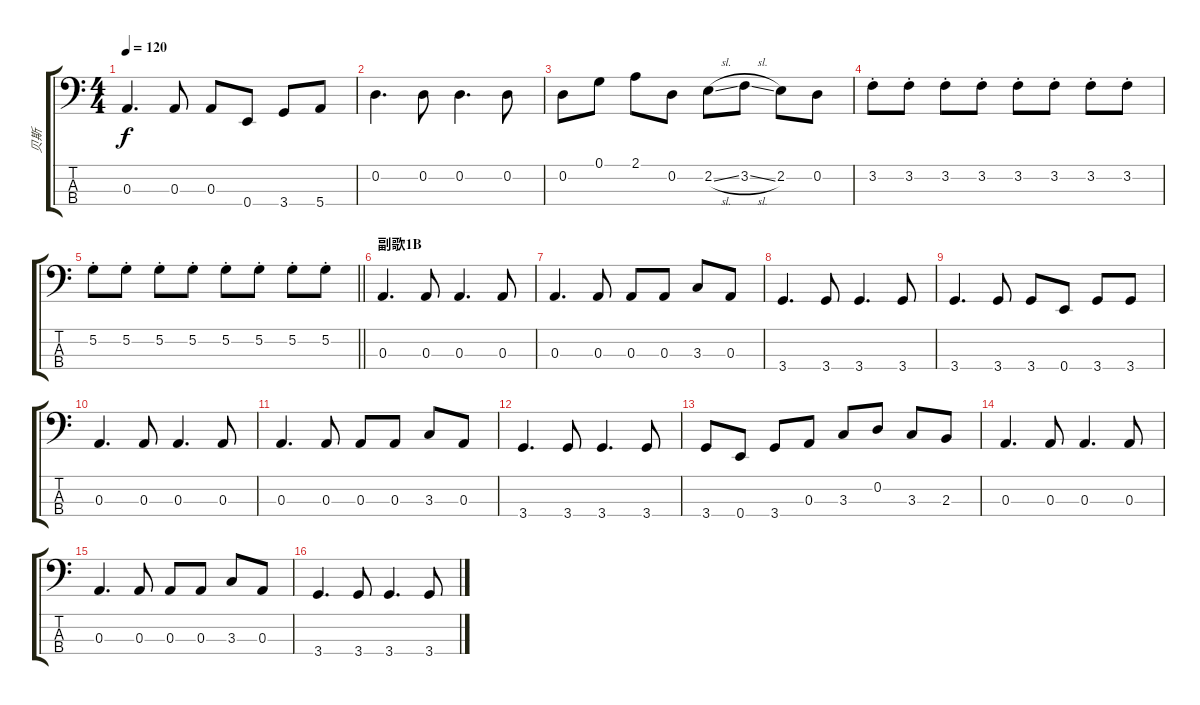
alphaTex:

\track ("贝斯" "贝斯") {instrument electricbassfinger}
\staff {score tabs}
\tuning (G2 D2 A1 E1) {hide}
\ts (4 4)
\tempo 120
\clef f4
\ks c
0.3.4{d dy f} 0.3.8 0.3.8 0.4.8 3.4.8 5.4.8 |
0.2.4{d} 0.2.8 0.2.4{d} 0.2.8 |
0.2.8 0.1.8 2.1.8 0.2.8 2.2{sl}.8 3.2{sl}.8 2.2.8 0.2.8 |
3.2{st}.8 3.2{st}.8 3.2{st}.8 3.2{st}.8 3.2{st}.8 3.2{st}.8 3.2{st}.8 3.2{st}.8 |
\barLineRight lightlight
5.2{st}.8 5.2{st}.8 5.2{st}.8 5.2{st}.8 5.2{st}.8 5.2{st}.8 5.2{st}.8 5.2{st}.8 |
\section ("" "副歌1B")
0.3.4{d} 0.3.8 0.3.4{d} 0.3.8 |
0.3.4{d} 0.3.8 0.3.8 0.3.8 3.3.8 0.3.8 |
3.4.4{d} 3.4.8 3.4.4{d} 3.4.8 |
3.4.4{d} 3.4.8 3.4.8 0.4.8 3.4.8 3.4.8 |
0.3.4{d} 0.3.8 0.3.4{d} 0.3.8 |
0.3.4{d} 0.3.8 0.3.8 0.3.8 3.3.8 0.3.8 |
3.4.4{d} 3.4.8 3.4.4{d} 3.4.8 |
3.4.8 0.4.8 3.4.8 0.3.8 3.3.8 0.2.8 3.3.8 2.3.8 |
0.3.4{d} 0.3.8 0.3.4{d} 0.3.8 |
0.3.4{d} 0.3.8 0.3.8 0.3.8 3.3.8 0.3.8 |
3.4.4{d} 3.4.8 3.4.4{d} 3.4.8
